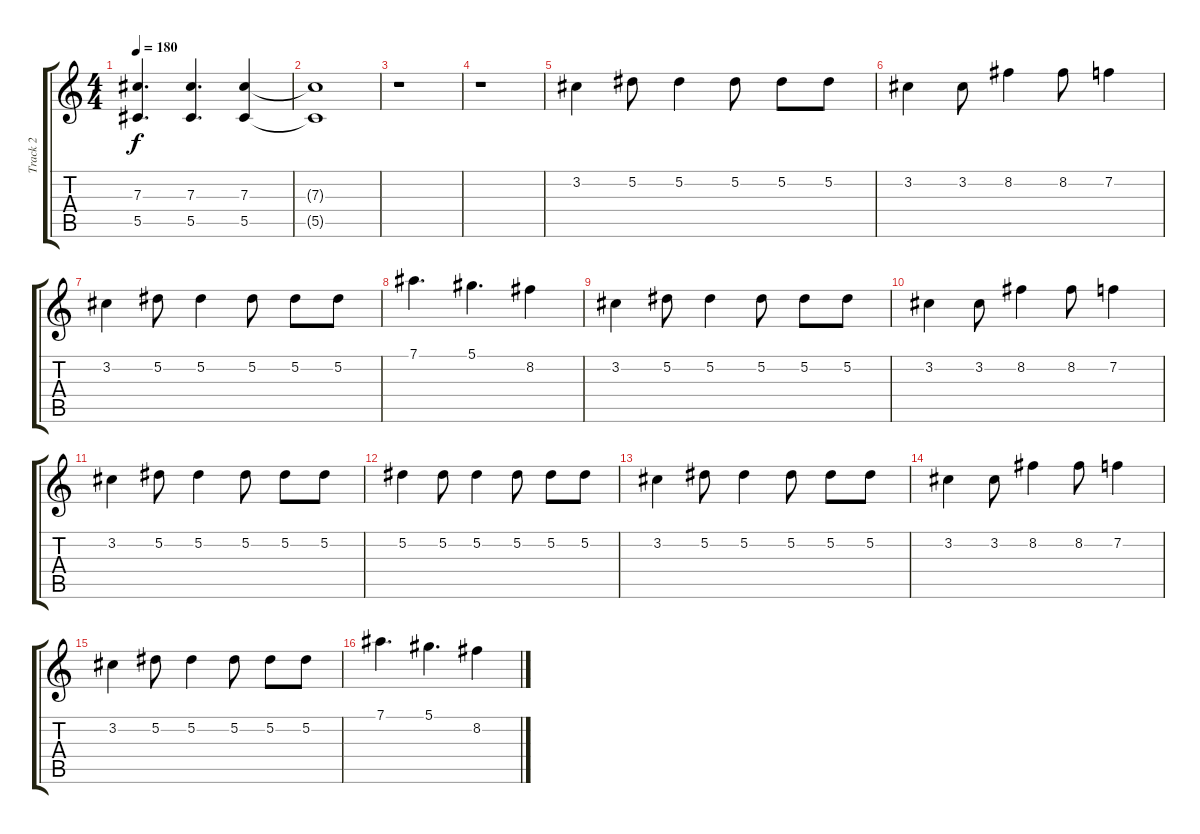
\track ("Track 2" "Track 2") {instrument distortionguitar}
\staff {score tabs}
\tuning (Eb4 Bb3 Gb3 Db3 Ab2 Eb2) {hide}
\ts (4 4)
\tempo 180
\clef g2
\ks c
(7.3 5.5).4{d dy f} (7.3 5.5).4{d} (7.3 5.5).4 |
(7.3{t} 5.5{t}).1 |
r.1 |
r.1 |
3.2.4 5.2.8 5.2.4 5.2.8 5.2.8 5.2.8 |
3.2.4 3.2.8 8.2.4 8.2.8 7.2.4 |
3.2.4 5.2.8 5.2.4 5.2.8 5.2.8 5.2.8 |
7.1.4{d} 5.1.4{d} 8.2.4 |
3.2.4 5.2.8 5.2.4 5.2.8 5.2.8 5.2.8 |
3.2.4 3.2.8 8.2.4 8.2.8 7.2.4 |
3.2.4 5.2.8 5.2.4 5.2.8 5.2.8 5.2.8 |
5.2.4 5.2.8 5.2.4 5.2.8 5.2.8 5.2.8 |
3.2.4 5.2.8 5.2.4 5.2.8 5.2.8 5.2.8 |
3.2.4 3.2.8 8.2.4 8.2.8 7.2.4 |
3.2.4 5.2.8 5.2.4 5.2.8 5.2.8 5.2.8 |
7.1.4{d} 5.1.4{d} 8.2.4
